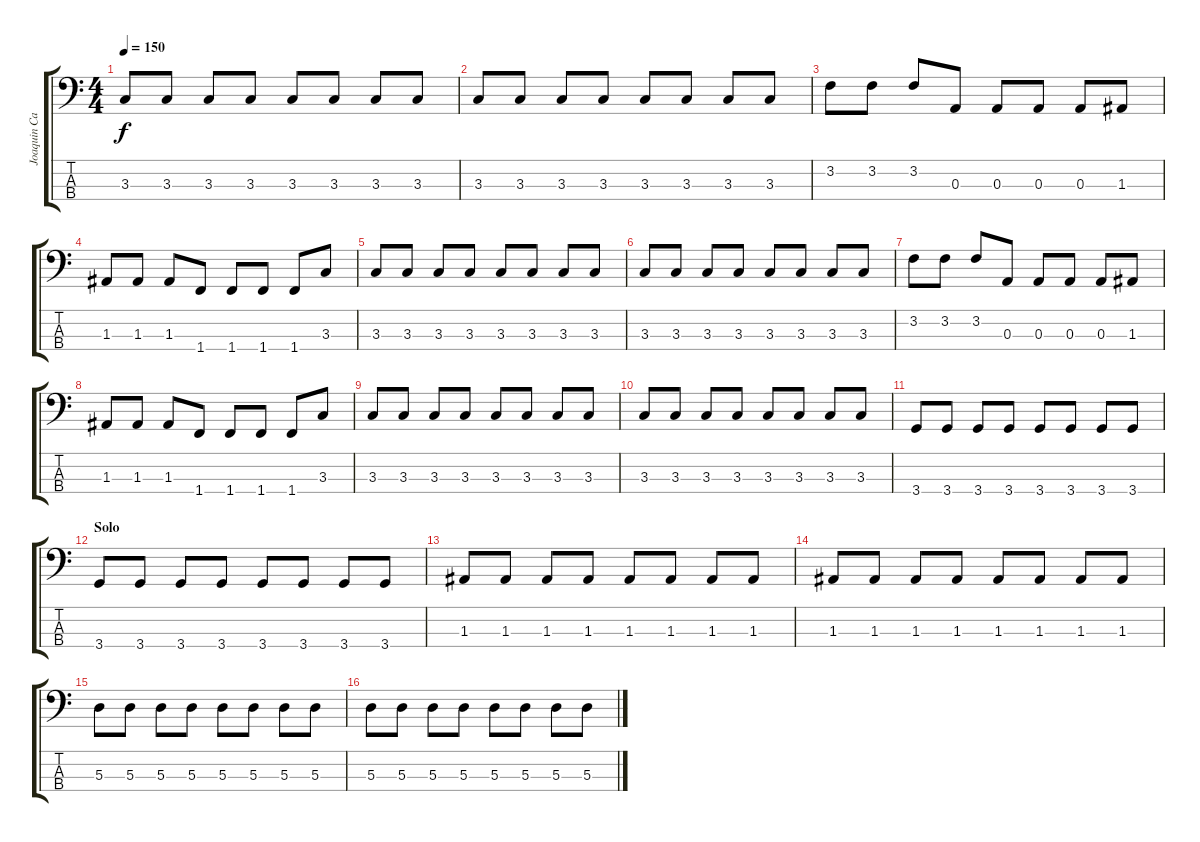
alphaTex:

\track ("Joaquin Cardiel" "Joaquin Ca") {instrument electricbasspick}
\staff {score tabs}
\tuning (G2 D2 A1 E1) {hide}
\ts (4 4)
\tempo 150
\clef f4
\ks c
3.3.8{dy f} 3.3.8 3.3.8 3.3.8 3.3.8 3.3.8 3.3.8 3.3.8 |
3.3.8 3.3.8 3.3.8 3.3.8 3.3.8 3.3.8 3.3.8 3.3.8 |
3.2.8 3.2.8 3.2.8 0.3.8 0.3.8 0.3.8 0.3.8 1.3.8 |
1.3.8 1.3.8 1.3.8 1.4.8 1.4.8 1.4.8 1.4.8 3.3.8 |
3.3.8 3.3.8 3.3.8 3.3.8 3.3.8 3.3.8 3.3.8 3.3.8 |
3.3.8 3.3.8 3.3.8 3.3.8 3.3.8 3.3.8 3.3.8 3.3.8 |
3.2.8 3.2.8 3.2.8 0.3.8 0.3.8 0.3.8 0.3.8 1.3.8 |
1.3.8 1.3.8 1.3.8 1.4.8 1.4.8 1.4.8 1.4.8 3.3.8 |
3.3.8 3.3.8 3.3.8 3.3.8 3.3.8 3.3.8 3.3.8 3.3.8 |
3.3.8 3.3.8 3.3.8 3.3.8 3.3.8 3.3.8 3.3.8 3.3.8 |
3.4.8 3.4.8 3.4.8 3.4.8 3.4.8 3.4.8 3.4.8 3.4.8 |
\section ("" "Solo")
3.4.8 3.4.8 3.4.8 3.4.8 3.4.8 3.4.8 3.4.8 3.4.8 |
1.3.8 1.3.8 1.3.8 1.3.8 1.3.8 1.3.8 1.3.8 1.3.8 |
1.3.8 1.3.8 1.3.8 1.3.8 1.3.8 1.3.8 1.3.8 1.3.8 |
5.3.8 5.3.8 5.3.8 5.3.8 5.3.8 5.3.8 5.3.8 5.3.8 |
5.3.8 5.3.8 5.3.8 5.3.8 5.3.8 5.3.8 5.3.8 5.3.8
